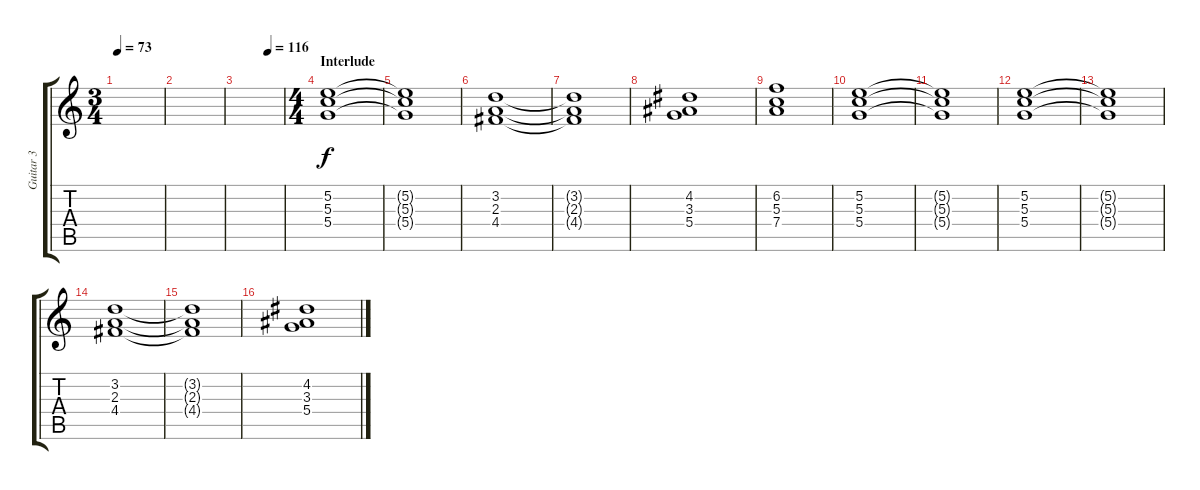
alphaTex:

\track ("Guitar 3" "Guitar 3") {instrument distortionguitar}
\staff {score tabs}
\tuning (E4 B3 G3 D3 A2 E2) {hide}
\ts (3 4)
\tempo 73
\clef g2
\ks c
|
|
\tempo (116 0.6666666666666666)
|
\ts (4 4)
\section ("" "Interlude")
(5.2 5.3 5.4).1 |
(5.2{t} 5.3{t} 5.4{t}).1 |
(3.2 2.3 4.4).1 |
(3.2{t} 2.3{t} 4.4{t}).1 |
(4.2 3.3 5.4).1 |
(6.2 5.3 7.4).1 |
(5.2 5.3 5.4).1 |
(5.2{t} 5.3{t} 5.4{t}).1 |
(5.2 5.3 5.4).1 |
(5.2{t} 5.3{t} 5.4{t}).1 |
(3.2 2.3 4.4).1 |
(3.2{t} 2.3{t} 4.4{t}).1 |
(4.2 3.3 5.4).1
